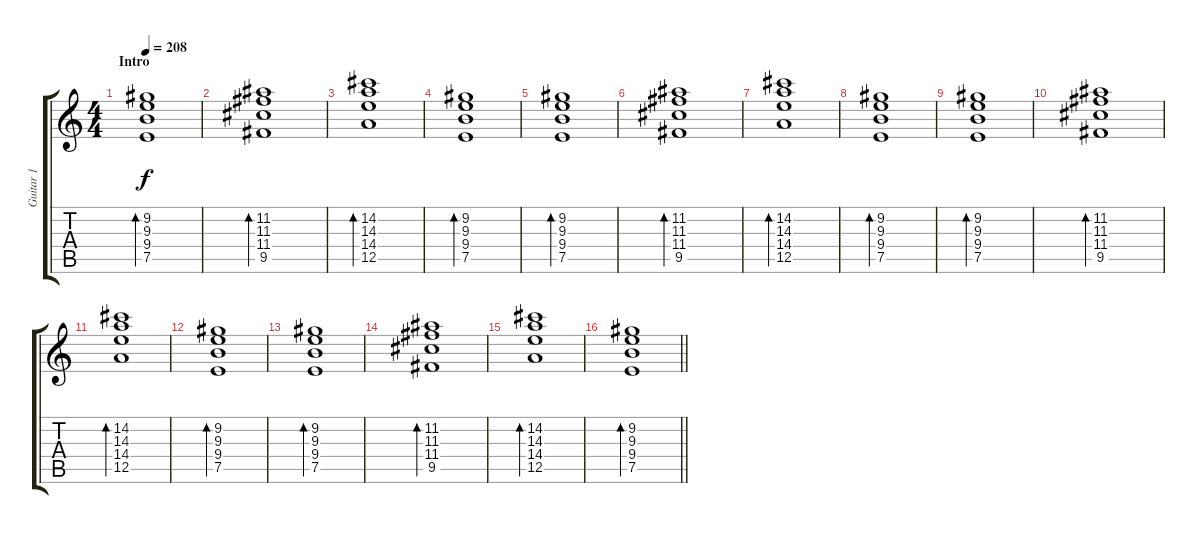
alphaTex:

\track ("Guitar 1" "Guitar 1") {instrument electricguitarclean}
\staff {score tabs}
\tuning (E4 B3 G3 D3 A2 E2) {hide}
\ts (4 4)
\section ("" "Intro")
\tempo 208
\clef g2
\ks c
(9.2 9.3 9.4 7.5).1{bd 240 dy f instrument electricguitarclean} |
(11.2 11.3 11.4 9.5).1{bd 240} |
(14.2 14.3 14.4 12.5).1{bd 240} |
(9.2 9.3 9.4 7.5).1{bd 240} |
(9.2 9.3 9.4 7.5).1{bd 240} |
(11.2 11.3 11.4 9.5).1{bd 240} |
(14.2 14.3 14.4 12.5).1{bd 240} |
(9.2 9.3 9.4 7.5).1{bd 240} |
(9.2 9.3 9.4 7.5).1{bd 240} |
(11.2 11.3 11.4 9.5).1{bd 240} |
(14.2 14.3 14.4 12.5).1{bd 240} |
(9.2 9.3 9.4 7.5).1{bd 240} |
(9.2 9.3 9.4 7.5).1{bd 240} |
(11.2 11.3 11.4 9.5).1{bd 240} |
(14.2 14.3 14.4 12.5).1{bd 240} |
\barLineRight lightlight
(9.2 9.3 9.4 7.5).1{bd 240}
